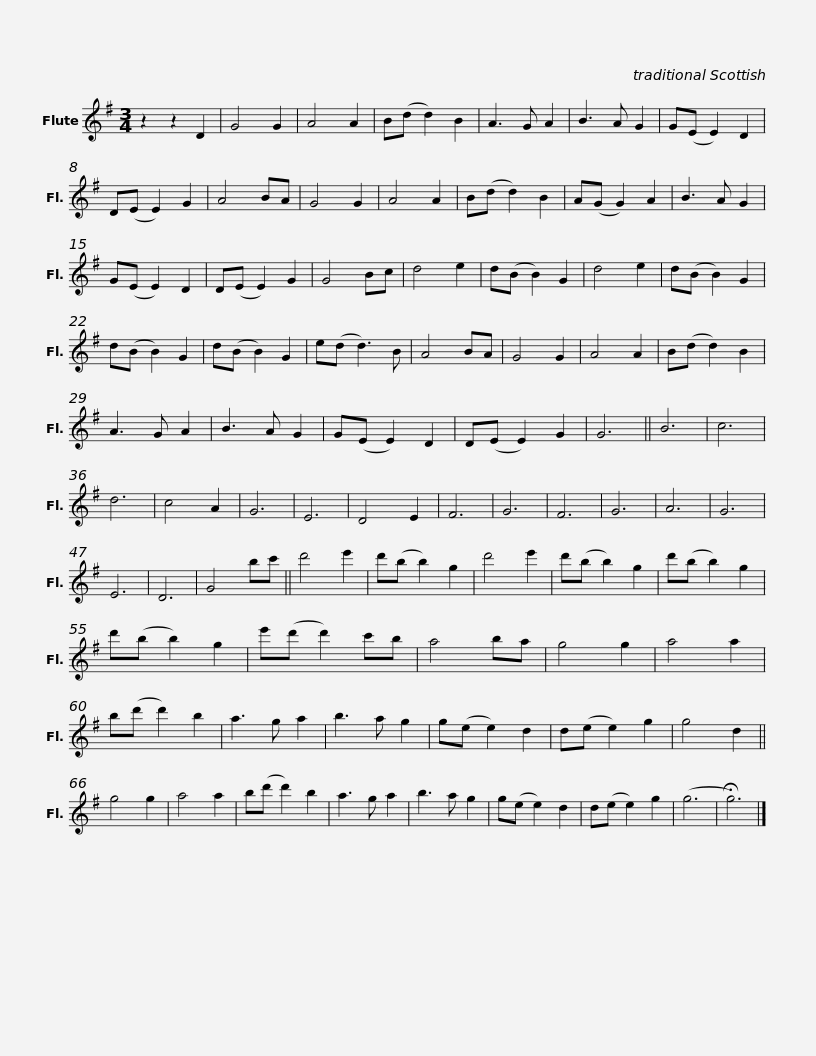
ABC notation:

X:1
L:1/8
M:3/4
I:linebreak $
K:G
V:1 treble
V:1
 z2 z2 D2 | G4 G2 | A4 A2 | B(d d2) B2 | A3 G A2 | %5
 B3 A G2 | G(E E2) D2 | D(E E2) G2 | A4 BA | G4 G2 | %10
 A4 A2 | B(d d2) B2 |$ A(G G2) A2 | B3 A G2 | G(E E2) D2 | %15
 D(E E2) G2 | G4 Bc | d4 e2 | d(B B2) G2 | d4 e2 | %20
 d(B B2) G2 | d(B B2) G2 | d(B B2) G2 |$ e(d d3) B | A4 BA | %25
 G4 G2 | A4 A2 | B(d d2) B2 | A3 G A2 | B3 A G2 | %30
 G(E E2) D2 | D(E E2) G2 | G6 || B6 | c6 | %35
 d6 |$ c4 A2 | G6 | E6 | D4 E2 | %40
 F6 | G6 | F6 | G6 | A6 | %45
 G6 | E6 | D6 | G4 bc' || d'4 e'2 | %50
 d'(b b2) g2 | d'4 e'2 |$ d'(b b2) g2 | d'(b b2) g2 | d'(b b2) g2 | %55
 e'(d' d'2) c'b | a4 ba | g4 g2 | a4 a2 | b(d' d'2) b2 | %60
 a3 g a2 |$ b3 a g2 | g(e e2) d2 | d(e e2) g2 | g4 d2 || %65
 g4 g2 | a4 a2 | b(d' d'2) b2 | a3 g a2 | b3 a g2 | %70
 g(e e2) d2 | d(e e2) g2 | (g6 |$ !fermata!g6) |] %74
